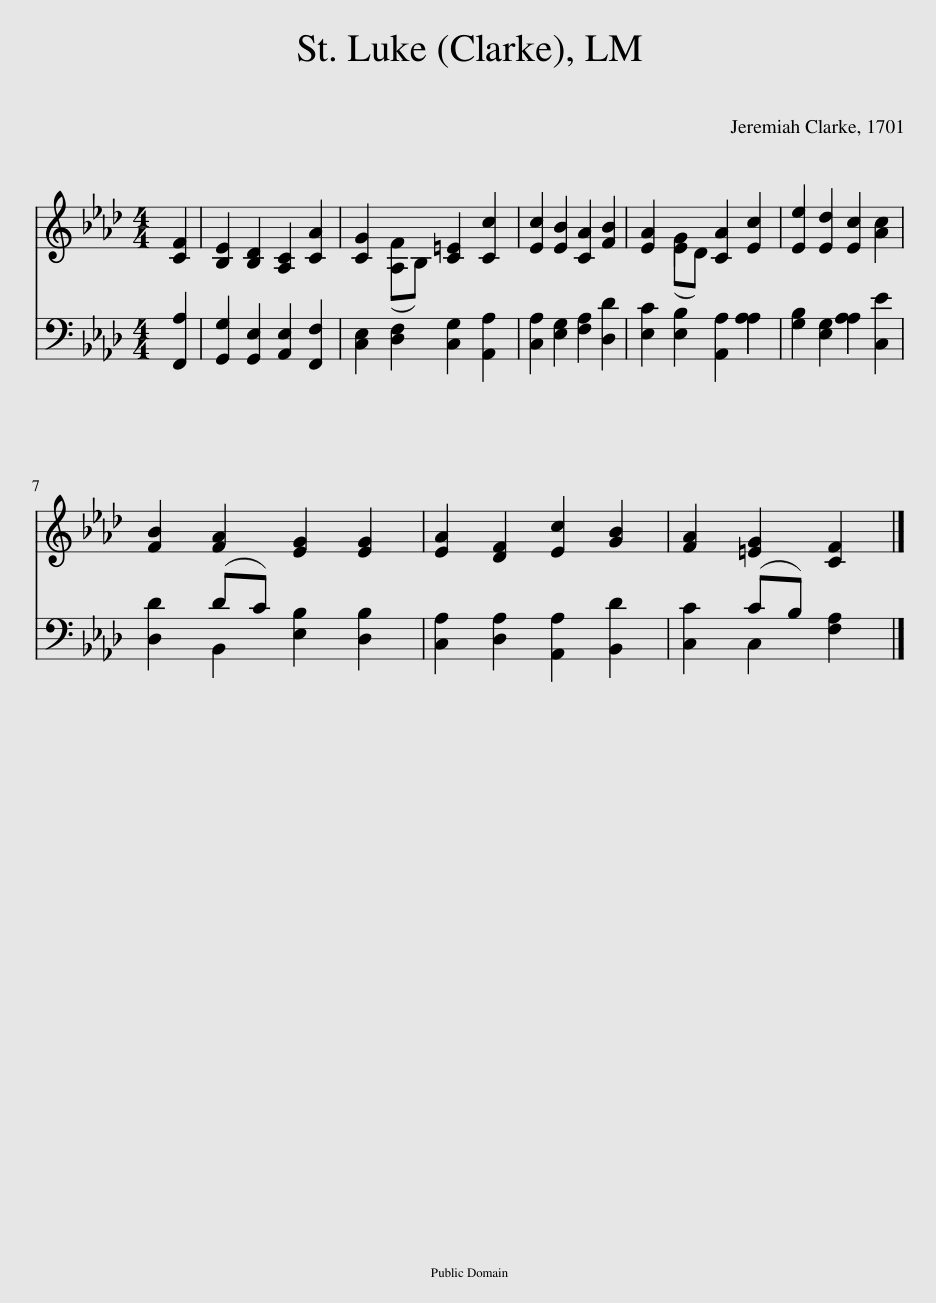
X:1
%%score ( 1 2 ) ( 3 4 )
L:1/8
M:4/4
I:linebreak $
K:Ab
V:1 treble
V:2 treble
V:3 bass
V:4 bass
V:1
 [CF]2 | [B,E]2 [B,D]2 [A,C]2 [CA]2 | [CG]2 (A,B,) [C=E]2 [Cc]2 | [Ec]2 [EB]2 [CA]2 [FB]2 | [EA]2 (ED) [CA]2 [Ec]2 | %5
 [Ee]2 [Ed]2 [Ec]2 [Ac]2 |$ [FB]2 [FA]2 [EG]2 [EG]2 | [EA]2 [DF]2 [Ec]2 [GB]2 | [FA]2 [=EG]2 [CF]2 |] %9
V:2
 x2 | x8 | x2 F2 x4 | x8 | x2 G2 x4 | %5
 x8 |$ x8 | x8 | x6 |] %9
V:3
 [F,,A,]2 | [G,,G,]2 [G,,E,]2 [A,,E,]2 [F,,F,]2 | [C,E,]2 [D,F,]2 [C,G,]2 [A,,A,]2 | [C,A,]2 [E,G,]2 [F,A,]2 [D,D]2 | [E,C]2 [E,B,]2 [A,,A,]2 A,2 | %5
 [G,B,]2 [E,G,]2 A,2 [C,E]2 |$ [D,D]2 (DC) [E,B,]2 [D,B,]2 | [C,A,]2 [D,A,]2 [A,,A,]2 [B,,D]2 | [C,C]2 (CB,) [F,A,]2 |] %9
V:4
 x2 | x8 | x8 | x8 | x6 A,2 | %5
 x4 A,2 x2 |$ x2 B,,2 x4 | x8 | x2 C,2 x2 |] %9
